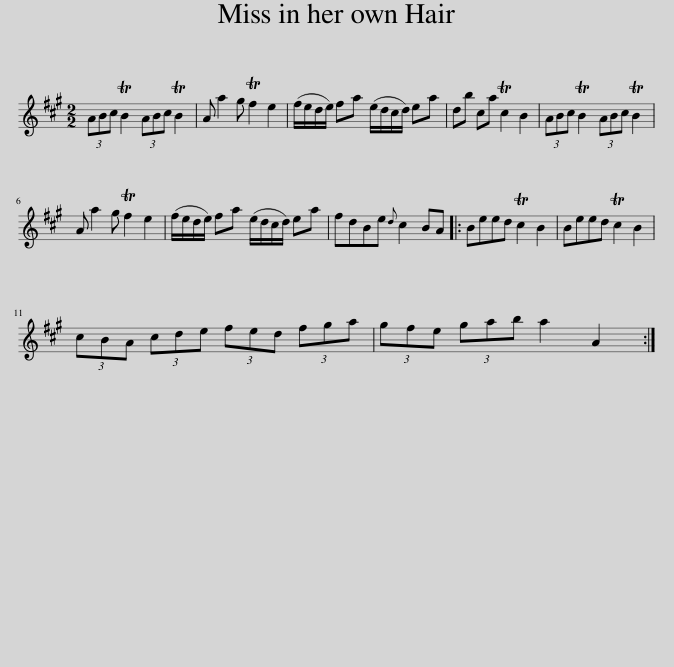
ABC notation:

X:1
L:1/8
M:2/2
I:linebreak $
K:A
V:1 treble
V:1
 (3ABc TB2 (3ABc TB2 | A a2 g Tf2 e2 | (f/e/d/e/) fa (e/d/c/d/) ea | db ca Tc2 B2 | (3ABc TB2 (3ABc TB2 |$ %5
 A a2 g Tf2 e2 | (f/e/d/e/) fa (e/d/c/d/) ea | fdBe{d} c2 BA |: Beed Tc2 B2 | Beed Tc2 B2 |$ %10
 (3cBA (3cde (3fed (3fga | (3gfe (3gab a2 A2 :| %12
